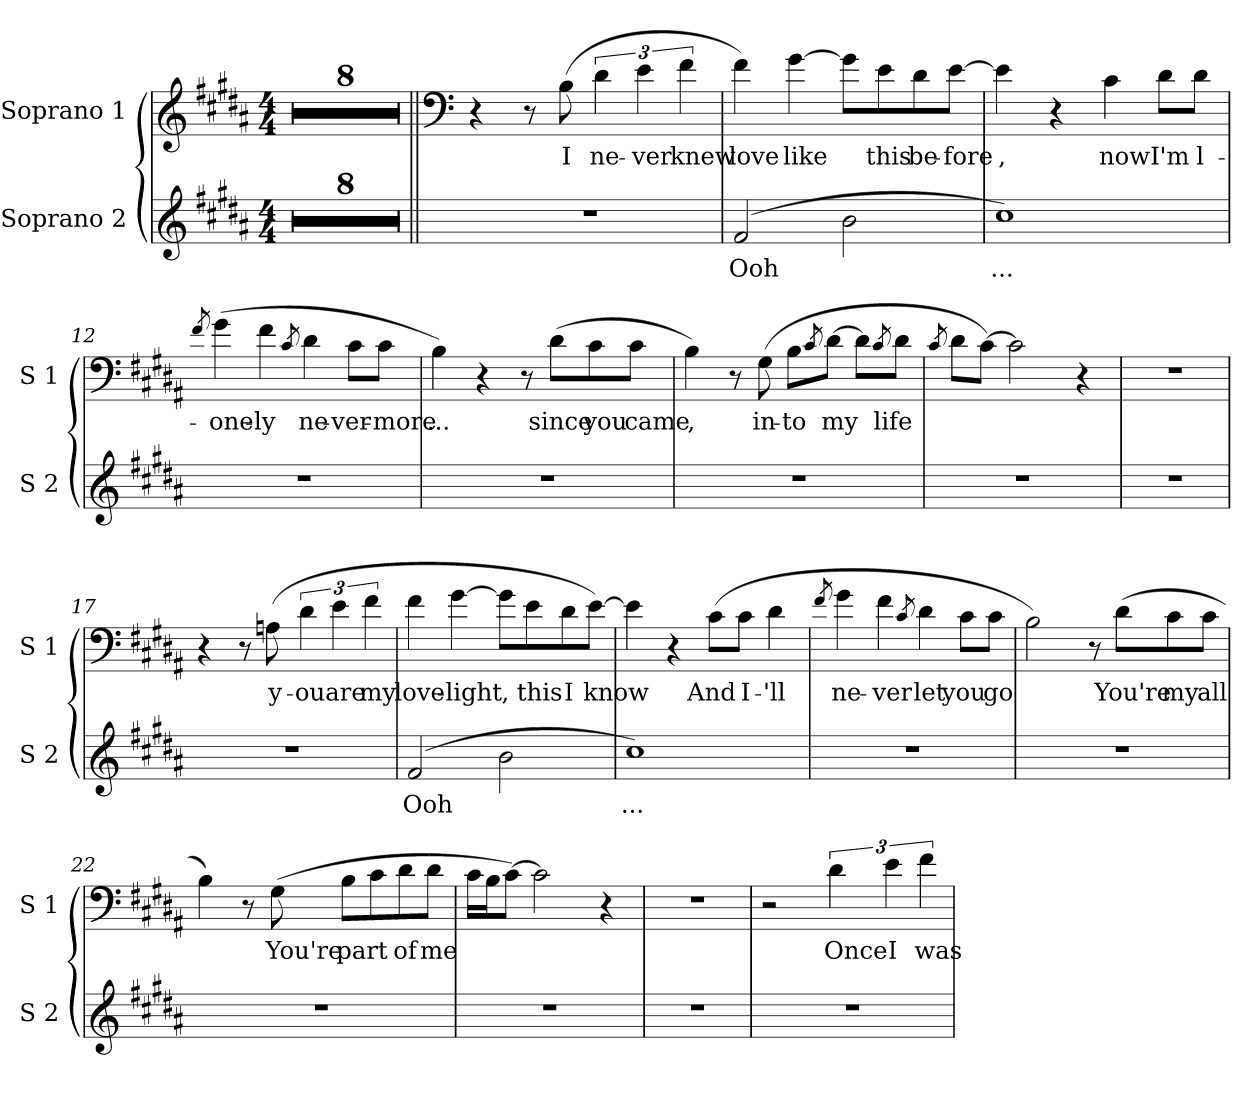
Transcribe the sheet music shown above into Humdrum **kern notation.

**kern	**text	**kern	**text
*part2	*part2	*part1	*part1
*staff2	*staff2	*staff1	*staff1
*I"Soprano 2	*	*I"Soprano 1	*
*I'S 2	*	*I'S 1	*
*clefG2	*	*clefG2	*
*k[f#c#g#d#a#]	*	*k[f#c#g#d#a#]	*
*B:	*	*B:	*
*M4/4	*	*M4/4	*
=1	=1	=1	=1
1r	.	1r	.
=2	=2	=2	=2
1r	.	1r	.
=3	=3	=3	=3
1r	.	1r	.
=4	=4	=4	=4
1r	.	1r	.
=5	=5	=5	=5
1r	.	1r	.
=6	=6	=6	=6
1r	.	1r	.
=7	=7	=7	=7
1r	.	1r	.
=8	=8	=8	=8
1r	.	1r	.
!!LO:LB:g=z
=9||	=9||	=9||	=9||
*	*	*clefF4	*
1r	.	4r	.
.	.	8r	.
!	!	!	!LO:LY:b
.	.	(>8B\	I
!	!	!	!LO:LY:b
.	.	6d#\	ne-
!	!	!	!LO:LY:b
.	.	6e\	-ver
!	!	!	!LO:LY:b
.	.	6f#\	knew
=10	=10	=10	=10
!	!LO:LY:b	!	!LO:LY:b
(>2f#/	Ooh	4f#\)	love
!	!	!	!LO:LY:b
.	.	[4g#\	like
2b\	.	8g#\L]	.
!	!	!	!LO:LY:b
.	.	8e\	this
!	!	!	!LO:LY:b
.	.	8d#\	be-
!	!	!	!LO:LY:b
.	.	[8e\J	-fore
=11	=11	=11	=11
!	!LO:LY:b	!	!LO:LY:b
1cc#)	...	4e\]	,
.	.	4r	.
!	!	!	!LO:LY:b
.	.	4c#\	now
!	!	!	!LO:LY:b
.	.	8d#\L	I'm
!	!	!	!LO:LY:b
.	.	8d#\J	l-
=12	=12	=12	=12
.	.	8qf#/	.
!	!	!	!LO:LY:b
1r	.	(>4g#\	-one-
!	!	!	!LO:LY:b
.	.	4f#\	-ly
.	.	8qc#/	.
!	!	!	!LO:LY:b
.	.	4d#\	ne-
!	!	!	!LO:LY:b
.	.	8c#\L	-ver-
!	!	!	!LO:LY:b
.	.	8c#\J	-more
!!LO:LB:g=z
=13	=13	=13	=13
!	!	!	!LO:LY:b
1r	.	4B\)	...
.	.	4r	.
.	.	8r	.
!	!	!	!LO:LY:b
.	.	(>8d#\L	since
!	!	!	!LO:LY:b
.	.	8c#\	you
!	!	!	!LO:LY:b
.	.	8c#\J	came
=14	=14	=14	=14
!	!	!	!LO:LY:b
1r	.	4B\)	,
.	.	8r	.
!	!	!	!LO:LY:b
.	.	(>8G#\	in-
!	!	!	!LO:LY:b
.	.	8B\L	-to
.	.	8qc#/	.
!	!	!	!LO:LY:b
.	.	[8d#\J	my
.	.	8d#\L]	.
.	.	8qc#/	.
!	!	!	!LO:LY:b
.	.	8d#\J	life
=15	=15	=15	=15
.	.	8qc#/	.
1r	.	8d#\L	.
.	.	[8c#\J)	.
!	!	!	!LO:LY:b
.	.	2c#\]	.
.	.	4r	.
=16	=16	=16	=16
1r	.	1r	.
!!LO:LB:g=z
=17	=17	=17	=17
1r	.	4r	.
.	.	8r	.
!	!	!	!LO:LY:b
.	.	(>8An\	y-
!	!	!	!LO:LY:b
.	.	6d#\	-ou
!	!	!	!LO:LY:b
.	.	6e\	are
!	!	!	!LO:LY:b
.	.	6f#\	my
=18	=18	=18	=18
!	!LO:LY:b	!	!LO:LY:b
(>2f#/	Ooh	4f#\	love-
!	!	!	!LO:LY:b
.	.	[4g#\	-light
!	!	!	!LO:LY:b
2b\	.	8g#\L]	,
!	!	!	!LO:LY:b
.	.	8e\	this
!	!	!	!LO:LY:b
.	.	8d#\	I
!	!	!	!LO:LY:b
.	.	[8e\J)	know
=19	=19	=19	=19
!	!LO:LY:b	!	!LO:LY:b
1cc#)	...	4e\]	.
.	.	4r	.
!	!	!	!LO:LY:b
.	.	(>8c#\L	And
!	!	!	!LO:LY:b
.	.	8c#\J	I-
!	!	!	!LO:LY:b
.	.	4d#\	-'ll
=20	=20	=20	=20
.	.	8qf#/	.
!	!	!	!LO:LY:b
1r	.	4g#\	ne-
!	!	!	!LO:LY:b
.	.	4f#\	-ver
.	.	8qc#/	.
!	!	!	!LO:LY:b
.	.	4d#\	let
!	!	!	!LO:LY:b
.	.	8c#\L	you
!	!	!	!LO:LY:b
.	.	8c#\J	go
!!LO:LB:g=z
=21	=21	=21	=21
!	!	!	!LO:LY:b
1r	.	2B\)	.
.	.	8r	.
!	!	!	!LO:LY:b
.	.	(>8d#\L	You're
!	!	!	!LO:LY:b
.	.	8c#\	my
!	!	!	!LO:LY:b
.	.	8c#\J	all
=22	=22	=22	=22
!	!	!	!LO:LY:b
1r	.	4B\)	.
.	.	8r	.
!	!	!	!LO:LY:b
.	.	(>8G#\	You're
!	!	!	!LO:LY:b
.	.	8B\L	part
.	.	8c#\	.
!	!	!	!LO:LY:b
.	.	8d#\	of
!	!	!	!LO:LY:b
.	.	8d#\J	me
=23	=23	=23	=23
1r	.	16c#\LL	.
.	.	16B\J	.
.	.	[8c#\J)	.
!	!	!	!LO:LY:b
.	.	2c#\]	.
.	.	4r	.
=24	=24	=24	=24
1r	.	1r	.
!!LO:LB:g=z
=25	=25	=25	=25
1r	.	2r	.
!	!	!	!LO:LY:b
.	.	6d#\	Once
!	!	!	!LO:LY:b
.	.	6e\	I
!	!	!	!LO:LY:b
.	.	6f#\	was
=	=	=	=
*-	*-	*-	*-
